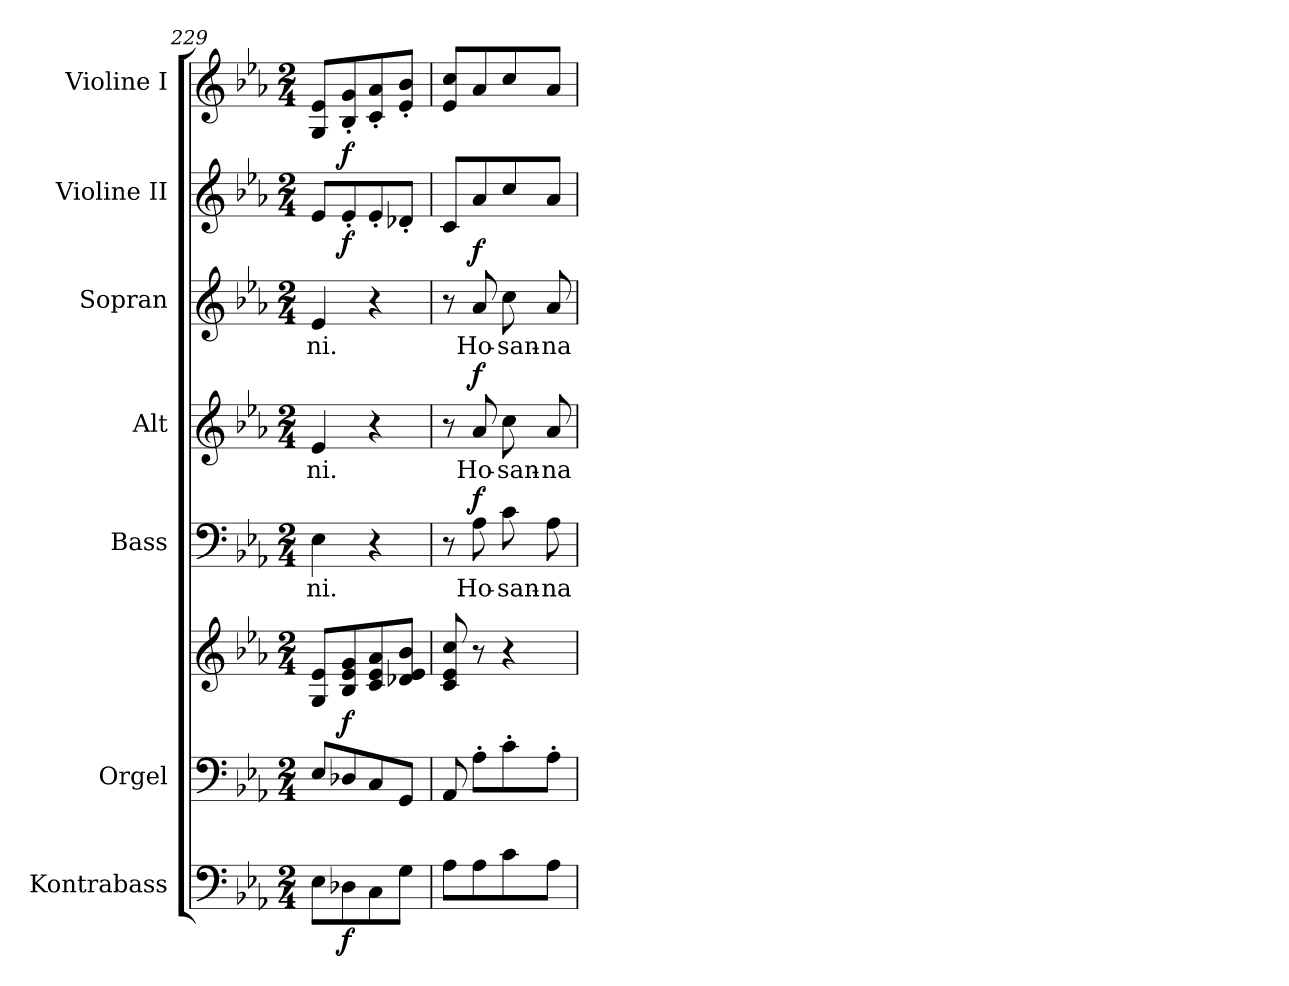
**kern	**dynam	**kern	**kern	**dynam	**kern	**text	**dynam	**kern	**text	**dynam	**kern	**text	**dynam	**kern	**dynam	**kern	**dynam
*part7	*part7	*part6	*part6	*part6	*part5	*part5	*part5	*part4	*part4	*part4	*part3	*part3	*part3	*part2	*part2	*part1	*part1
*staff8	*staff8	*staff7	*staff6	*staff6/7	*staff5	*staff5	*staff5	*staff4	*staff4	*staff4	*staff3	*staff3	*staff3	*staff2	*staff2	*staff1	*staff1
*I"Kontrabass	*	*I"Orgel	*	*	*I"Bass	*	*	*I"Alt	*	*	*I"Sopran	*	*	*I"Violine II	*	*I"Violine I	*
*I'Kb.	*	*I'Org.	*	*	*I'B	*	*	*I'A	*	*	*I'S	*	*	*I'Vl. II	*	*I'Vl. I	*
*clefF4	*	*clefF4	*clefG2	*	*clefF4	*	*	*clefG2	*	*	*clefG2	*	*	*clefG2	*	*clefG2	*
*ITrd7c12	*	*	*	*	*	*	*	*	*	*	*	*	*	*	*	*	*
*k[b-e-a-]	*	*k[b-e-a-]	*k[b-e-a-]	*	*k[b-e-a-]	*	*	*k[b-e-a-]	*	*	*k[b-e-a-]	*	*	*k[b-e-a-]	*	*k[b-e-a-]	*
*E-:	*	*E-:	*E-:	*	*E-:	*	*	*E-:	*	*	*E-:	*	*	*E-:	*	*E-:	*
*M2/4	*	*M2/4	*M2/4	*	*M2/4	*	*	*M2/4	*	*	*M2/4	*	*	*M2/4	*	*M2/4	*
=229	=229	=229	=229	=229	=229	=229	=229	=229	=229	=229	=229	=229	=229	=229	=229	=229	=229
!	!	!	!	!	!	!LO:LY:b	!	!	!LO:LY:b	!	!	!LO:LY:b	!	!	!	!	!
8EE-\L	.	8E-/L	8G/ 8e-/L	.	4E-\	-ni.	.	4e-/	-ni.	.	4e-/	-ni.	.	8e-/L	.	8G/ 8e-/L	.
!	!LO:DY:b	!	!	!LO:DY:b	!	!	!	!	!	!	!	!	!	!	!LO:DY:b	!	!LO:DY:b
8DD-X\	f	8D-X/	8B-/ 8e-/ 8g/	f	.	.	.	.	.	.	.	.	.	8e-'</	f	8B-/'< 8g/'<	f
8CC\	.	8C/	8c/ 8e-/ 8a-/	.	4r	.	.	4r	.	.	4r	.	.	8e-'</	.	8c/'< 8a-/'<	.
8GG\J	.	8GG/J	8d-X/ 8e-/ 8b-/J	.	.	.	.	.	.	.	.	.	.	8d-X'</J	.	8e-/'< 8b-/'<J	.
=230	=230	=230	=230	=230	=230	=230	=230	=230	=230	=230	=230	=230	=230	=230	=230	=230	=230
8AA-\L	.	8AA-/	8c/ 8e-/ 8cc/	.	8r	.	.	8r	.	.	8r	.	.	8c/L	.	8e-/ 8cc/L	.
!	!	!	!	!	!	!LO:LY:b	!LO:DY:a	!	!LO:LY:b	!LO:DY:a	!	!LO:LY:b	!LO:DY:a	!	!	!	!
8AA-\	.	8A-'>\L	8r	.	8A-\	Ho-	f	8a-/	Ho-	f	8a-/	Ho-	f	8a-/	.	8a-/	.
!	!	!	!	!	!	!LO:LY:b	!	!	!LO:LY:b	!	!	!LO:LY:b	!	!	!	!	!
8C\	.	8c'>\	4r	.	8c\	-san-	.	8cc\	-san-	.	8cc\	-san-	.	8cc/	.	8cc/	.
!	!	!	!	!	!	!LO:LY:b	!	!	!LO:LY:b	!	!	!LO:LY:b	!	!	!	!	!
8AA-\J	.	8A-'>\J	.	.	8A-\	-na	.	8a-/	-na	.	8a-/	-na	.	8a-/J	.	8a-/J	.
=	=	=	=	=	=	=	=	=	=	=	=	=	=	=	=	=	=
*-	*-	*-	*-	*-	*-	*-	*-	*-	*-	*-	*-	*-	*-	*-	*-	*-	*-
